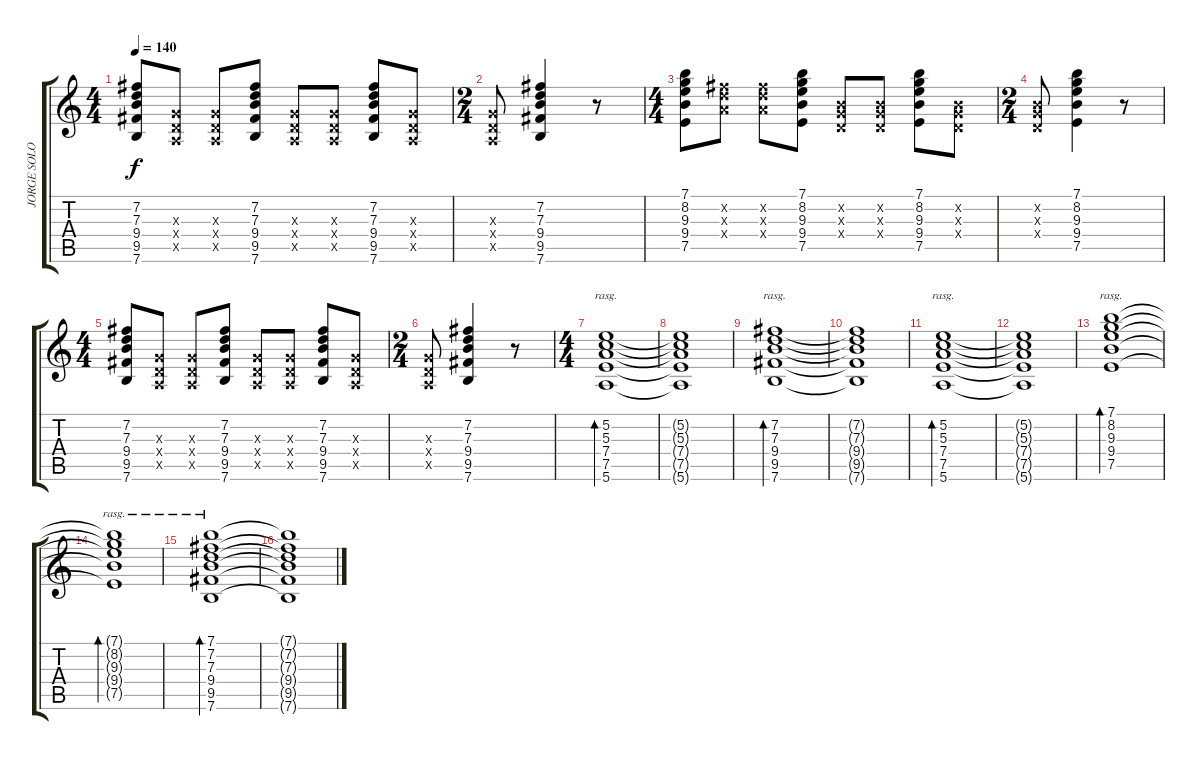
\track ("JORGE SOLO" "JORGE SOLO") {instrument overdrivenguitar}
\staff {score tabs}
\tuning (E4 B3 G3 D3 A2 E2) {hide}
\ts (4 4)
\tempo 140
\clef g2
\ks c
(7.2 7.3 9.4 9.5 7.6).8{dy f} (0.3{x} 0.4{x} 0.5{x}).8 (0.3{x} 0.4{x} 0.5{x}).8 (7.2 7.3 9.4 9.5 7.6).8 (0.3{x} 0.4{x} 0.5{x}).8 (0.3{x} 0.4{x} 0.5{x}).8 (7.2 7.3 9.4 9.5 7.6).8 (0.3{x} 0.4{x} 0.5{x}).8 |
\ts (2 4)
(0.3{x} 0.4{x} 0.5{x}).8 (7.2 7.3 9.4 9.5 7.6).4 r.8 |
\ts (4 4)
(7.1 8.2 9.3 9.4 7.5).8 (7.2{x} 7.3{x} 7.4{x}).8 (7.2{x} 7.3{x} 7.4{x}).8 (7.1 8.2 9.3 9.4 7.5).8 (0.2{x} 0.3{x} 0.4{x}).8 (0.2{x} 0.3{x} 0.4{x}).8 (7.1 8.2 9.3 9.4 7.5).8 (0.2{x} 0.3{x} 0.4{x}).8 |
\ts (2 4)
(0.2{x} 0.3{x} 0.4{x}).8 (7.1 8.2 9.3 9.4 7.5).4 r.8 |
\ts (4 4)
(7.2 7.3 9.4 9.5 7.6).8 (0.3{x} 0.4{x} 0.5{x}).8 (0.3{x} 0.4{x} 0.5{x}).8 (7.2 7.3 9.4 9.5 7.6).8 (0.3{x} 0.4{x} 0.5{x}).8 (0.3{x} 0.4{x} 0.5{x}).8 (7.2 7.3 9.4 9.5 7.6).8 (0.3{x} 0.4{x} 0.5{x}).8 |
\ts (2 4)
(0.3{x} 0.4{x} 0.5{x}).8 (7.2 7.3 9.4 9.5 7.6).4 r.8 |
\ts (4 4)
(5.2 5.3 7.4 7.5 5.6).1{bd 240 rasg ii} |
(5.2{t} 5.3{t} 7.4{t} 7.5{t} 5.6{t}).1 |
(7.2 7.3 9.4 9.5 7.6).1{bd 240 rasg ii} |
(7.2{t} 7.3{t} 9.4{t} 9.5{t} 7.6{t}).1 |
(5.2 5.3 7.4 7.5 5.6).1{bd 240 rasg ii} |
(5.2{t} 5.3{t} 7.4{t} 7.5{t} 5.6{t}).1 |
(7.1 8.2 9.3 9.4 7.5).1{bd 240 rasg ii} |
(7.1{t} 8.2{t} 9.3{t} 9.4{t} 7.5{t}).1{bd 480 rasg ii} |
(7.1 7.2 7.3 9.4 9.5 7.6).1{bd 240 rasg ii} |
(7.1{t} 7.2{t} 7.3{t} 9.4{t} 9.5{t} 7.6{t}).1
